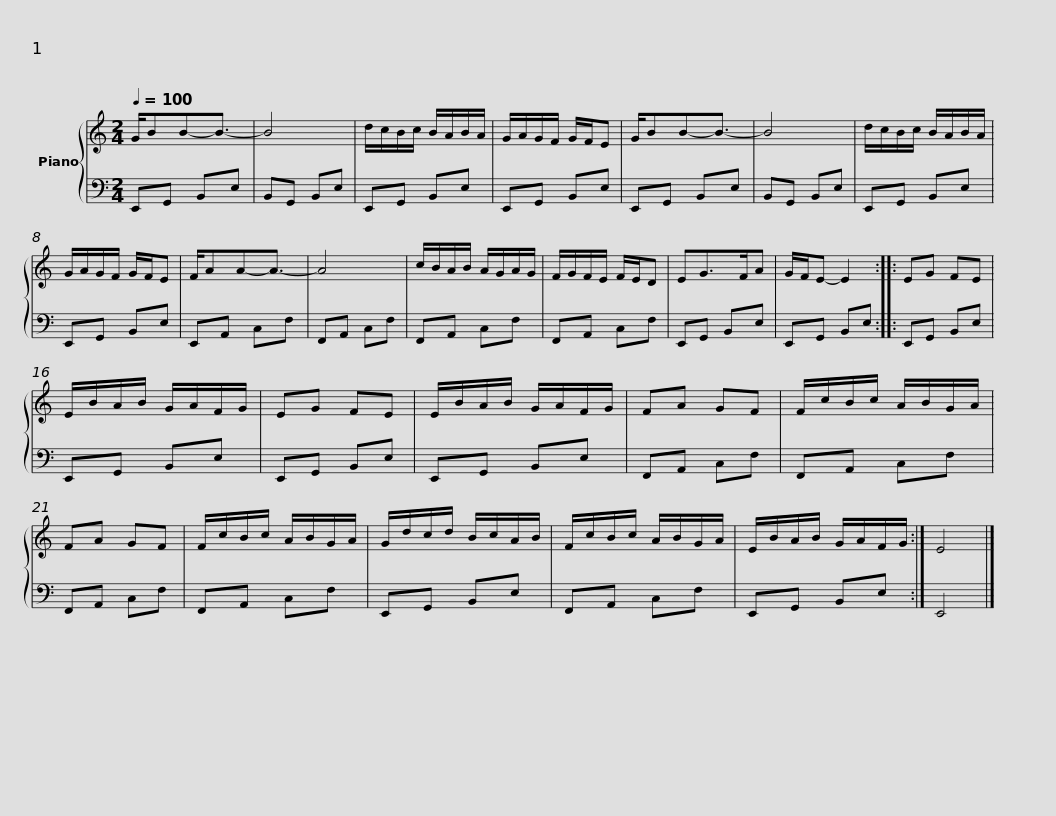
X:1
%%score { 1 | 2 }
L:1/8
Q:1/4=100
M:2/4
I:linebreak $
K:C
V:1 treble
V:2 bass
V:1
 G/BB-B3/2- | B4 | d/c/B/c/ B/A/B/A/ | G/A/G/F/ G/F/E | G/BB-B3/2- | %5
 B4 |$ d/c/B/c/ B/A/B/A/ | G/A/G/F/ G/F/E | F/AA-A3/2- | A4 | %10
 c/B/A/B/ A/G/A/G/ | F/G/F/E/ F/E/D |$ EG>FA | G/F/E- E2 :: EG FE | %15
 E/B/A/B/ G/A/F/G/ | EG FE |$ E/B/A/B/ G/A/F/G/ | FA GF | F/c/B/c/ A/B/G/A/ | %20
 FA GF | F/c/B/c/ A/B/G/A/ | G/d/c/d/ B/c/A/B/ |$ F/c/B/c/ A/B/G/A/ | E/B/A/B/ G/A/F/G/ :| %25
 E4 |] %26
V:2
 E,,G,, B,,E, | B,,G,, B,,E, | E,,G,, B,,E, | E,,G,, B,,E, | E,,G,, B,,E, | %5
 B,,G,, B,,E, |$ E,,G,, B,,E, | E,,G,, B,,E, | E,,A,, C,F, | F,,A,, C,F, | %10
 F,,A,, C,F, | F,,A,, C,F, |$ E,,G,, B,,E, | E,,G,, B,,E, :: E,,G,, B,,E, | %15
 E,,G,, B,,E, | E,,G,, B,,E, |$ E,,G,, B,,E, | F,,A,, C,F, | F,,A,, C,F, | %20
 F,,A,, C,F, | F,,A,, C,F, | E,,G,, B,,E, |$ F,,A,, C,F, | E,,G,, B,,E, :| %25
 E,,4 |] %26
